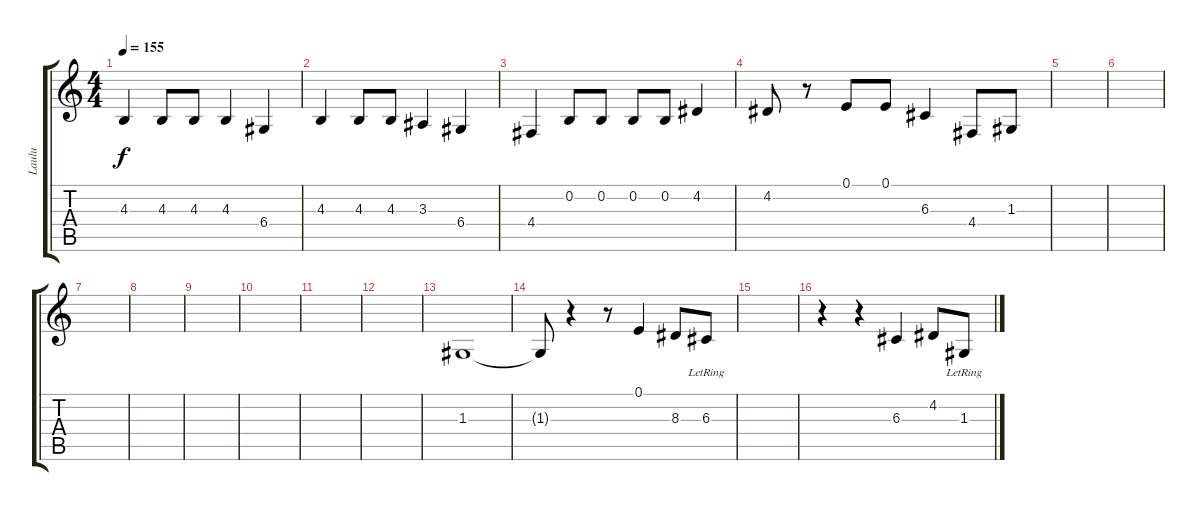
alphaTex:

\track ("Laulu" "Laulu") {instrument accordion}
\staff {score tabs}
\tuning (E4 B3 G3 D3 A2 E2) {hide}
\ts (4 4)
\tempo 155
\clef g2
\ks c
4.3.4{dy f} 4.3.8 4.3.8 4.3.4 6.4.4 |
4.3.4 4.3.8 4.3.8 3.3.4 6.4.4 |
4.4.4 0.2.8 0.2.8 0.2.8 0.2.8 4.2.4 |
4.2.8 r.8 0.1.8 0.1.8 6.3.4 4.4.8 1.3.8 |
|
|
|
|
|
|
|
|
1.3.1 |
1.3{t}.8 r.4 r.8 0.1.4 8.3.8 6.3{lr}.8 |
|
r.4 r.4 6.3.4 4.2.8 1.3{lr}.8
